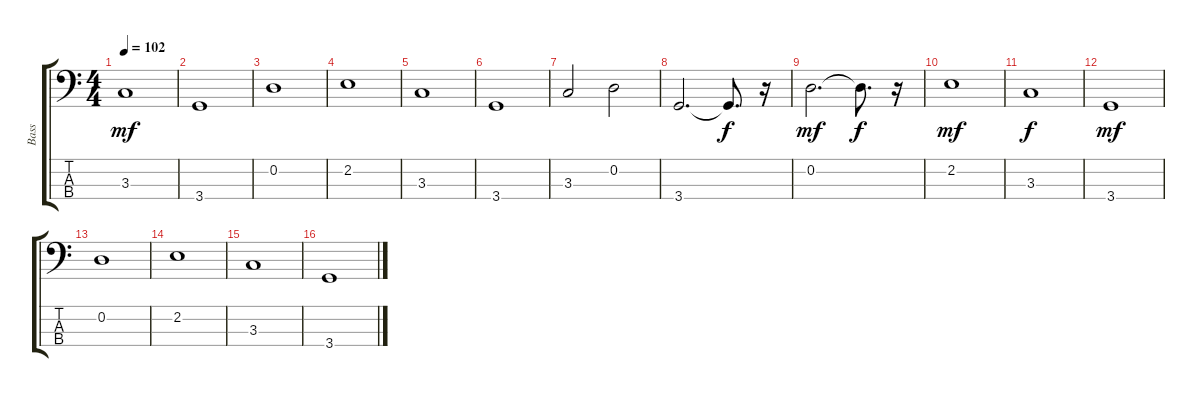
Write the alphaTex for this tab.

\track ("Bass    " "Bass    ") {instrument acousticbass}
\staff {score tabs}
\tuning (G2 D2 A1 E1) {hide}
\ts (4 4)
\tempo 102
\clef f4
\ks c
3.3.1{dy mf} |
3.4.1 |
0.2.1 |
2.2.1 |
3.3.1 |
3.4.1 |
3.3.2 0.2.2 |
3.4.2{d} 3.4{t}.8{d dy f} r.16 |
0.2.2{d dy mf} 0.2{t}.8{d dy f} r.16 |
2.2.1{dy mf} |
3.3.1{dy f} |
3.4.1{dy mf} |
0.2.1 |
2.2.1 |
3.3.1 |
3.4.1
